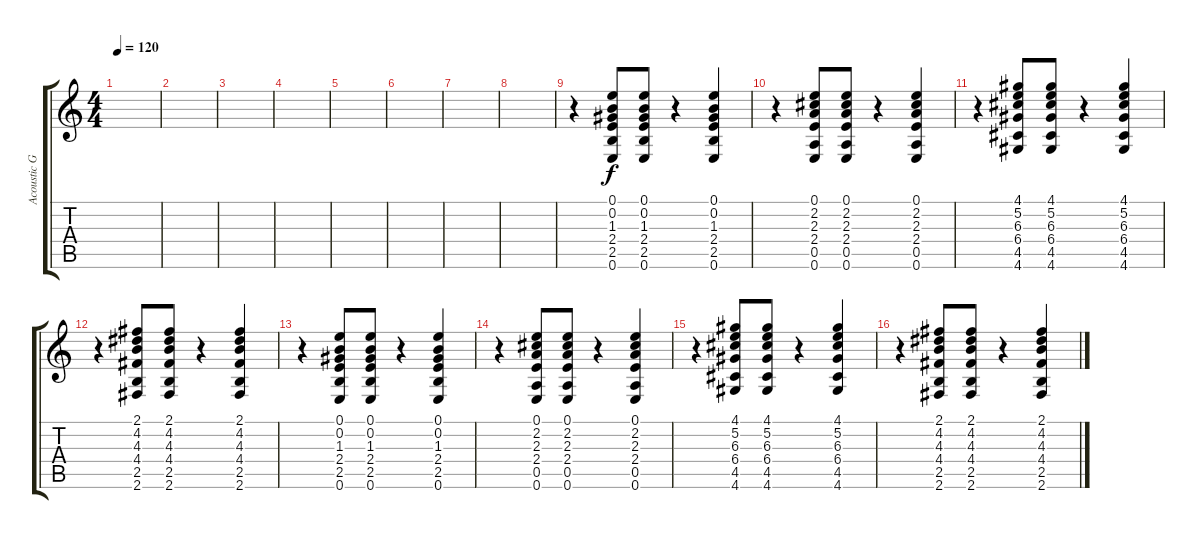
\track ("Acoustic Guitar" "Acoustic G") {instrument acousticguitarnylon}
\staff {score tabs}
\tuning (E4 B3 G3 D3 A2 E2) {hide}
\ts (4 4)
\tempo 120
\clef g2
\ks c
|
|
|
|
|
|
|
|
r.4 (0.1 0.2 1.3 2.4 2.5 0.6).8 (0.1 0.2 1.3 2.4 2.5 0.6).8 r.4 (0.1 0.2 1.3 2.4 2.5 0.6).4 |
r.4 (0.1 2.2 2.3 2.4 0.5 0.6).8 (0.1 2.2 2.3 2.4 0.5 0.6).8 r.4 (0.1 2.2 2.3 2.4 0.5 0.6).4 |
r.4 (4.1 5.2 6.3 6.4 4.5 4.6).8 (4.1 5.2 6.3 6.4 4.5 4.6).8 r.4 (4.1 5.2 6.3 6.4 4.5 4.6).4 |
r.4 (2.1 4.2 4.3 4.4 2.5 2.6).8 (2.1 4.2 4.3 4.4 2.5 2.6).8 r.4 (2.1 4.2 4.3 4.4 2.5 2.6).4 |
r.4 (0.1 0.2 1.3 2.4 2.5 0.6).8 (0.1 0.2 1.3 2.4 2.5 0.6).8 r.4 (0.1 0.2 1.3 2.4 2.5 0.6).4 |
r.4 (0.1 2.2 2.3 2.4 0.5 0.6).8 (0.1 2.2 2.3 2.4 0.5 0.6).8 r.4 (0.1 2.2 2.3 2.4 0.5 0.6).4 |
r.4 (4.1 5.2 6.3 6.4 4.5 4.6).8 (4.1 5.2 6.3 6.4 4.5 4.6).8 r.4 (4.1 5.2 6.3 6.4 4.5 4.6).4 |
r.4 (2.1 4.2 4.3 4.4 2.5 2.6).8 (2.1 4.2 4.3 4.4 2.5 2.6).8 r.4 (2.1 4.2 4.3 4.4 2.5 2.6).4
